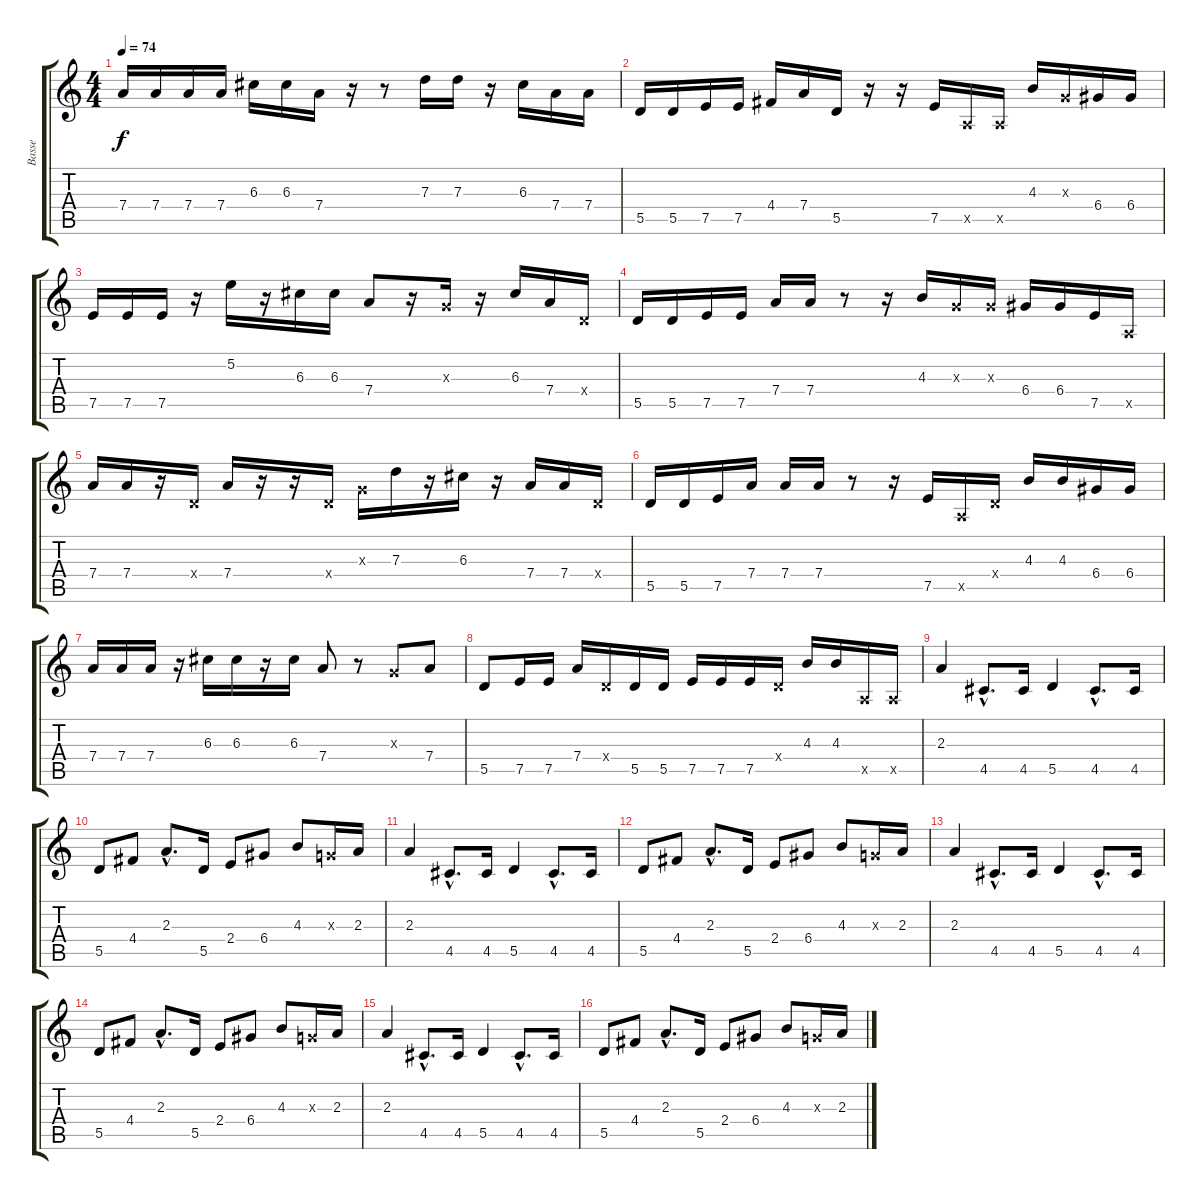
\track ("Basse" "Basse") {instrument electricbasspick}
\staff {score tabs}
\tuning (E4 B3 G3 D3 A2 E2) {hide}
\ts (4 4)
\tempo 74
\clef g2
\ks c
7.4.16{dy f} 7.4.16 7.4.16 7.4.16 6.3.16 6.3.16 7.4.16 r.16 r.8 7.3.16 7.3.16 r.16 6.3.16 7.4.16 7.4.16 |
5.5.16 5.5.16 7.5.16 7.5.16 4.4.16 7.4.16 5.5.16 r.16 r.16 7.5.16 0.5{x}.16 0.5{x}.16 4.3.16 0.3{x}.16 6.4.16 6.4.16 |
7.5.16 7.5.16 7.5.16 r.16 5.2.16 r.16 6.3.16 6.3.16 7.4.8 r.16 0.3{x}.16 r.16 6.3.16 7.4.16 0.4{x}.16 |
5.5.16 5.5.16 7.5.16 7.5.16 7.4.16 7.4.16 r.8 r.16 4.3.16 0.3{x}.16 0.3{x}.16 6.4.16 6.4.16 7.5.16 0.5{x}.16 |
7.4.16 7.4.16 r.16 0.4{x}.16 7.4.16 r.16 r.16 0.4{x}.16 0.3{x}.16 7.3.16 r.16 6.3.16 r.16 7.4.16 7.4.16 0.4{x}.16 |
5.5.16 5.5.16 7.5.16 7.4.16 7.4.16 7.4.16 r.8 r.16 7.5.16 0.5{x}.16 0.4{x}.16 4.3.16 4.3.16 6.4.16 6.4.16 |
7.4.16 7.4.16 7.4.16 r.16 6.3.16 6.3.16 r.16 6.3.16 7.4.8 r.8 0.3{x}.8 7.4.8 |
5.5.8 7.5.16 7.5.16 7.4.16 0.4{x}.16 5.5.16 5.5.16 7.5.16 7.5.16 7.5.16 0.4{x}.16 4.3.16 4.3.16 0.5{x}.16 0.5{x}.16 |
2.3.4 4.5{hac}.8{d} 4.5.16 5.5.4 4.5{hac}.8{d} 4.5.16 |
5.5.8 4.4.8 2.3{hac}.8{d} 5.5.16 2.4.8 6.4.8 4.3.8 0.3{x}.16 2.3.16 |
2.3.4 4.5{hac}.8{d} 4.5.16 5.5.4 4.5{hac}.8{d} 4.5.16 |
5.5.8 4.4.8 2.3{hac}.8{d} 5.5.16 2.4.8 6.4.8 4.3.8 0.3{x}.16 2.3.16 |
2.3.4 4.5{hac}.8{d} 4.5.16 5.5.4 4.5{hac}.8{d} 4.5.16 |
5.5.8 4.4.8 2.3{hac}.8{d} 5.5.16 2.4.8 6.4.8 4.3.8 0.3{x}.16 2.3.16 |
2.3.4 4.5{hac}.8{d} 4.5.16 5.5.4 4.5{hac}.8{d} 4.5.16 |
5.5.8 4.4.8 2.3{hac}.8{d} 5.5.16 2.4.8 6.4.8 4.3.8 0.3{x}.16 2.3.16
